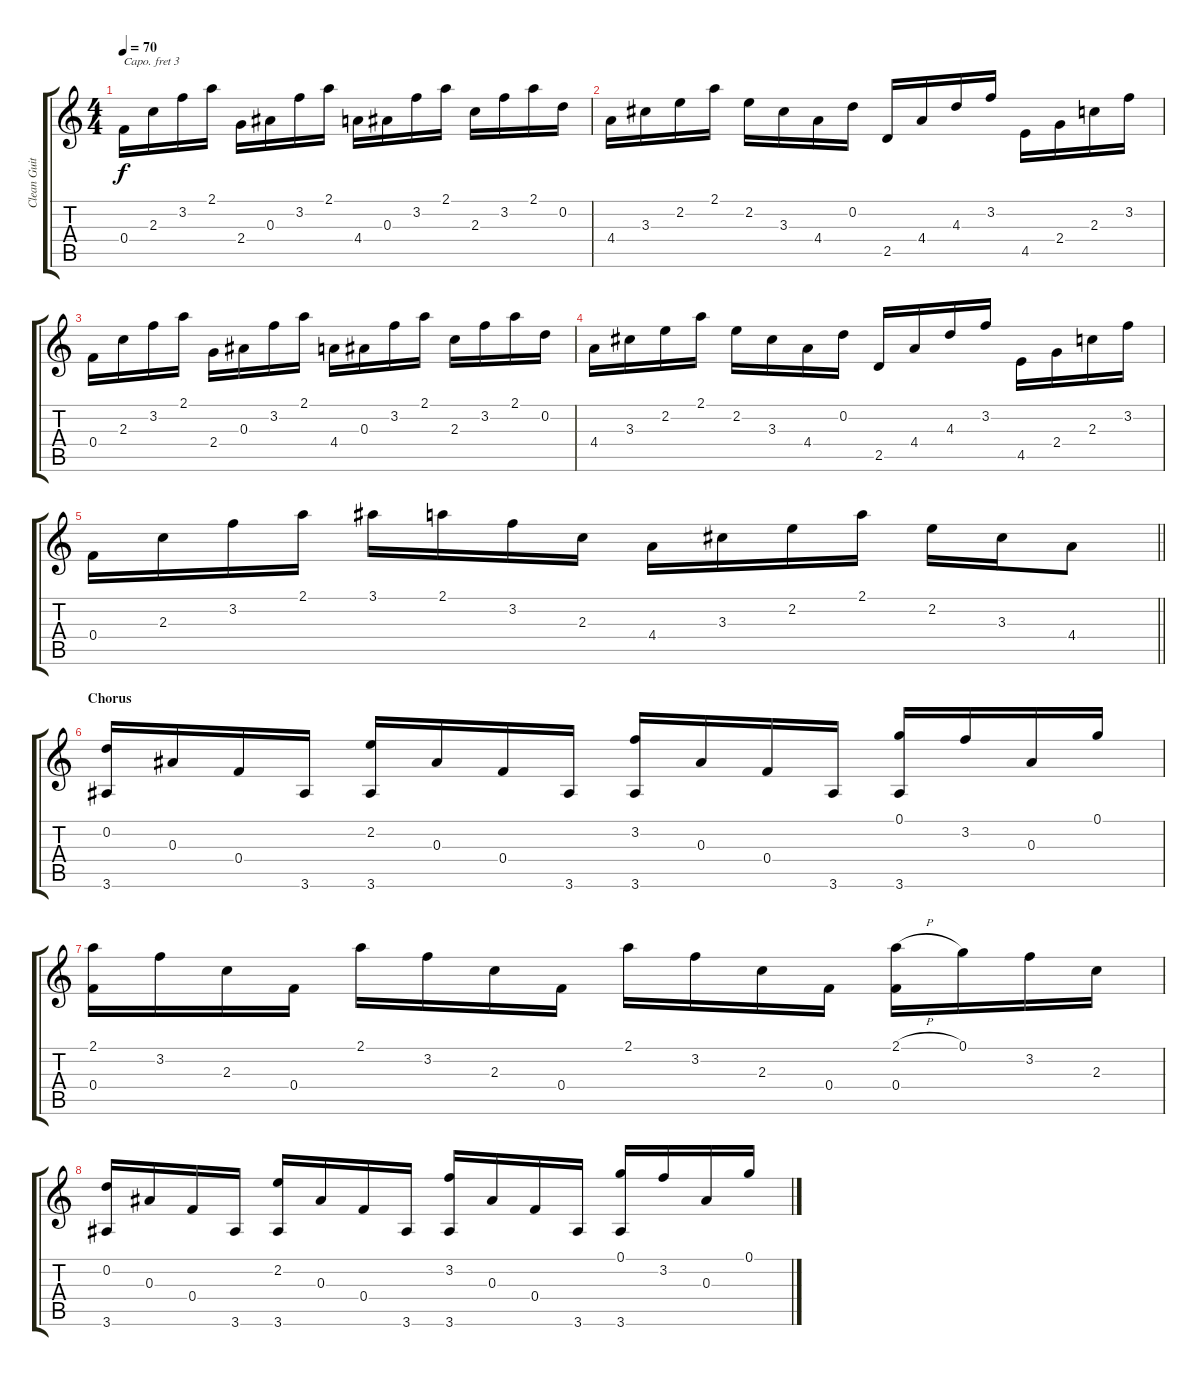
\track ("Clean Guitar" "Clean Guit") {instrument acousticguitarsteel}
\staff {score tabs}
\capo 3
\tuning (E4 B3 G3 D3 A2 E2) {hide}
\ts (4 4)
\tempo 70
\clef g2
\ks c
0.4.16{dy f} 2.3.16 3.2.16 2.1.16 2.4.16 0.3.16 3.2.16 2.1.16 4.4.16 0.3.16 3.2.16 2.1.16 2.3.16 3.2.16 2.1.16 0.2.16 |
4.4.16 3.3.16 2.2.16 2.1.16 2.2.16 3.3.16 4.4.16 0.2.16 2.5.16 4.4.16 4.3.16 3.2.16 4.5.16 2.4.16 2.3.16 3.2.16 |
0.4.16 2.3.16 3.2.16 2.1.16 2.4.16 0.3.16 3.2.16 2.1.16 4.4.16 0.3.16 3.2.16 2.1.16 2.3.16 3.2.16 2.1.16 0.2.16 |
4.4.16 3.3.16 2.2.16 2.1.16 2.2.16 3.3.16 4.4.16 0.2.16 2.5.16 4.4.16 4.3.16 3.2.16 4.5.16 2.4.16 2.3.16 3.2.16 |
\barLineRight lightlight
0.4.16 2.3.16 3.2.16 2.1.16 3.1.16 2.1.16 3.2.16 2.3.16 4.4.16 3.3.16 2.2.16 2.1.16 2.2.16 3.3.16 4.4.8 |
\section ("" "Chorus")
(0.2 3.6).16 0.3.16 0.4.16 3.6.16 (2.2 3.6).16 0.3.16 0.4.16 3.6.16 (3.2 3.6).16 0.3.16 0.4.16 3.6.16 (0.1 3.6).16 3.2.16 0.3.16 0.1.16 |
(2.1 0.4).16 3.2.16 2.3.16 0.4.16 2.1.16 3.2.16 2.3.16 0.4.16 2.1.16 3.2.16 2.3.16 0.4.16 (2.1{h} 0.4).16 0.1.16 3.2.16 2.3.16 |
(0.2 3.6).16 0.3.16 0.4.16 3.6.16 (2.2 3.6).16 0.3.16 0.4.16 3.6.16 (3.2 3.6).16 0.3.16 0.4.16 3.6.16 (0.1 3.6).16 3.2.16 0.3.16 0.1.16
